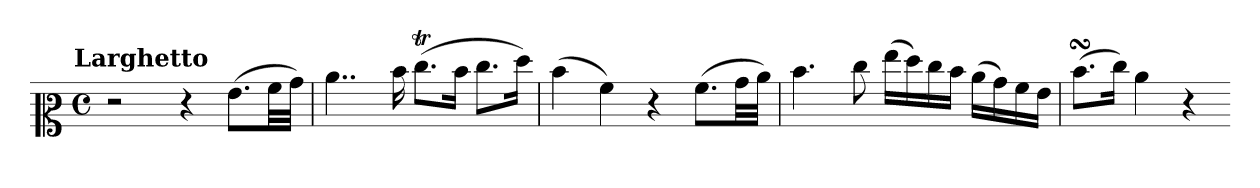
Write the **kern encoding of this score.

**kern
*part1
*staff1
*clefC2
!!LO:TX:omd:t=Larghetto
*M4/4
*met(c)
*MM63
=1
2r
4r
(8.gL
32aLL
32bJJJ)
=2
4..cc
16dd
(8.eetL
16ddJk
8.eeL
16ffJk)
=3
(4dd
4a)
4r
(8.aL
32bLL
32ccJJJ)
=4
4.dd
8ee
(16ggLL
16ff)
16ee
16ddJJ
(16ccLL
16b)
16a
16gJJ
!!LO:LB:g=z
=5
(8.ddsSSSL
16eeJk)
4cc
4r
=-
*-
